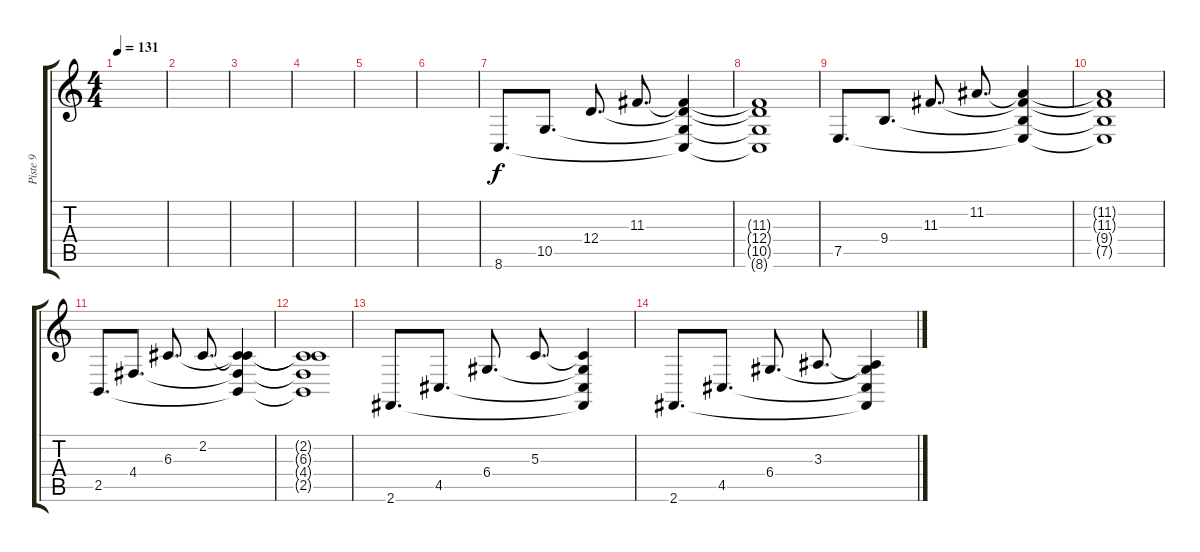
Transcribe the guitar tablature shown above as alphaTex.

\track ("Piste 9" "Piste 9") {instrument lead1square}
\staff {score tabs}
\tuning (E4 B3 G3 D3 A2 E2) {hide}
\ts (4 4)
\tempo 131
\clef g2
\ks c
|
|
|
|
|
|
8.6.8{d} 10.5.8{d} 12.4.8{d} 11.3.8{d} (11.3{t} 12.4{t} 10.5{t} 8.6{t}).4 |
(11.3{t} 12.4{t} 10.5{t} 8.6{t}).1 |
7.5.8{d} 9.4.8{d} 11.3.8{d} 11.2.8{d} (11.2{t} 11.3{t} 9.4{t} 7.5{t}).4 |
(11.2{t} 11.3{t} 9.4{t} 7.5{t}).1 |
2.5.8{d} 4.4.8{d} 6.3.8{d} 2.2.8{d} (2.2{t} 6.3{t} 4.4{t} 2.5{t}).4 |
(2.2{t} 6.3{t} 4.4{t} 2.5{t}).1 |
2.6.8{d} 4.5.8{d} 6.4.8{d} 5.3.8{d} (5.3{t} 6.4{t} 4.5{t} 2.6{t}).4 |
2.6.8{d} 4.5.8{d} 6.4.8{d} 3.3.8{d} (3.3{t} 6.4{t} 4.5{t} 2.6{t}).4
